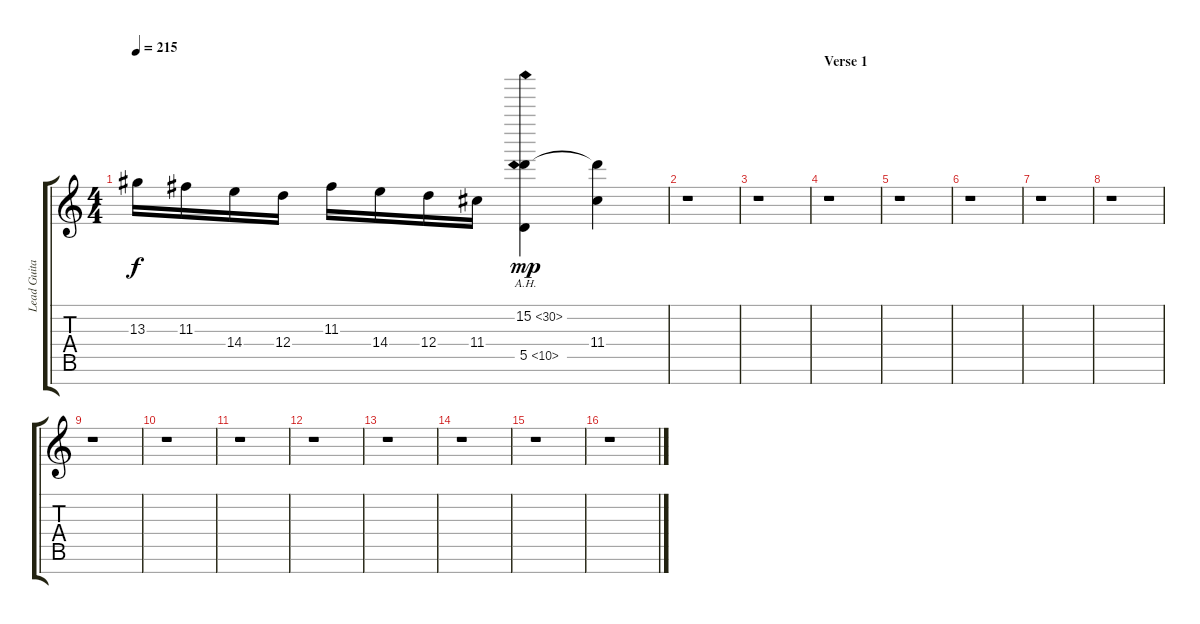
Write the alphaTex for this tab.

\track ("Lead Guitar [Sam Totman]" "Lead Guita") {instrument overdrivenguitar}
\staff {score tabs}
\tuning (E4 B3 G3 D3 A2 E2 B1) {hide}
\ts (4 4)
\tempo 215
\clef g2
\ks c
13.3.16{dy f} 11.3.16 14.4.16 12.4.16 11.3.16 14.4.16 12.4.16 11.4.16 (15.2{ah 15} 5.5{ah 5}).4{dy mp} (15.2{t} 11.4).4 |
r.1 |
r.1 |
\section ("" "Verse 1")
r.1 |
r.1 |
r.1 |
r.1 |
r.1 |
r.1 |
r.1 |
r.1 |
r.1 |
r.1 |
r.1 |
r.1 |
r.1
